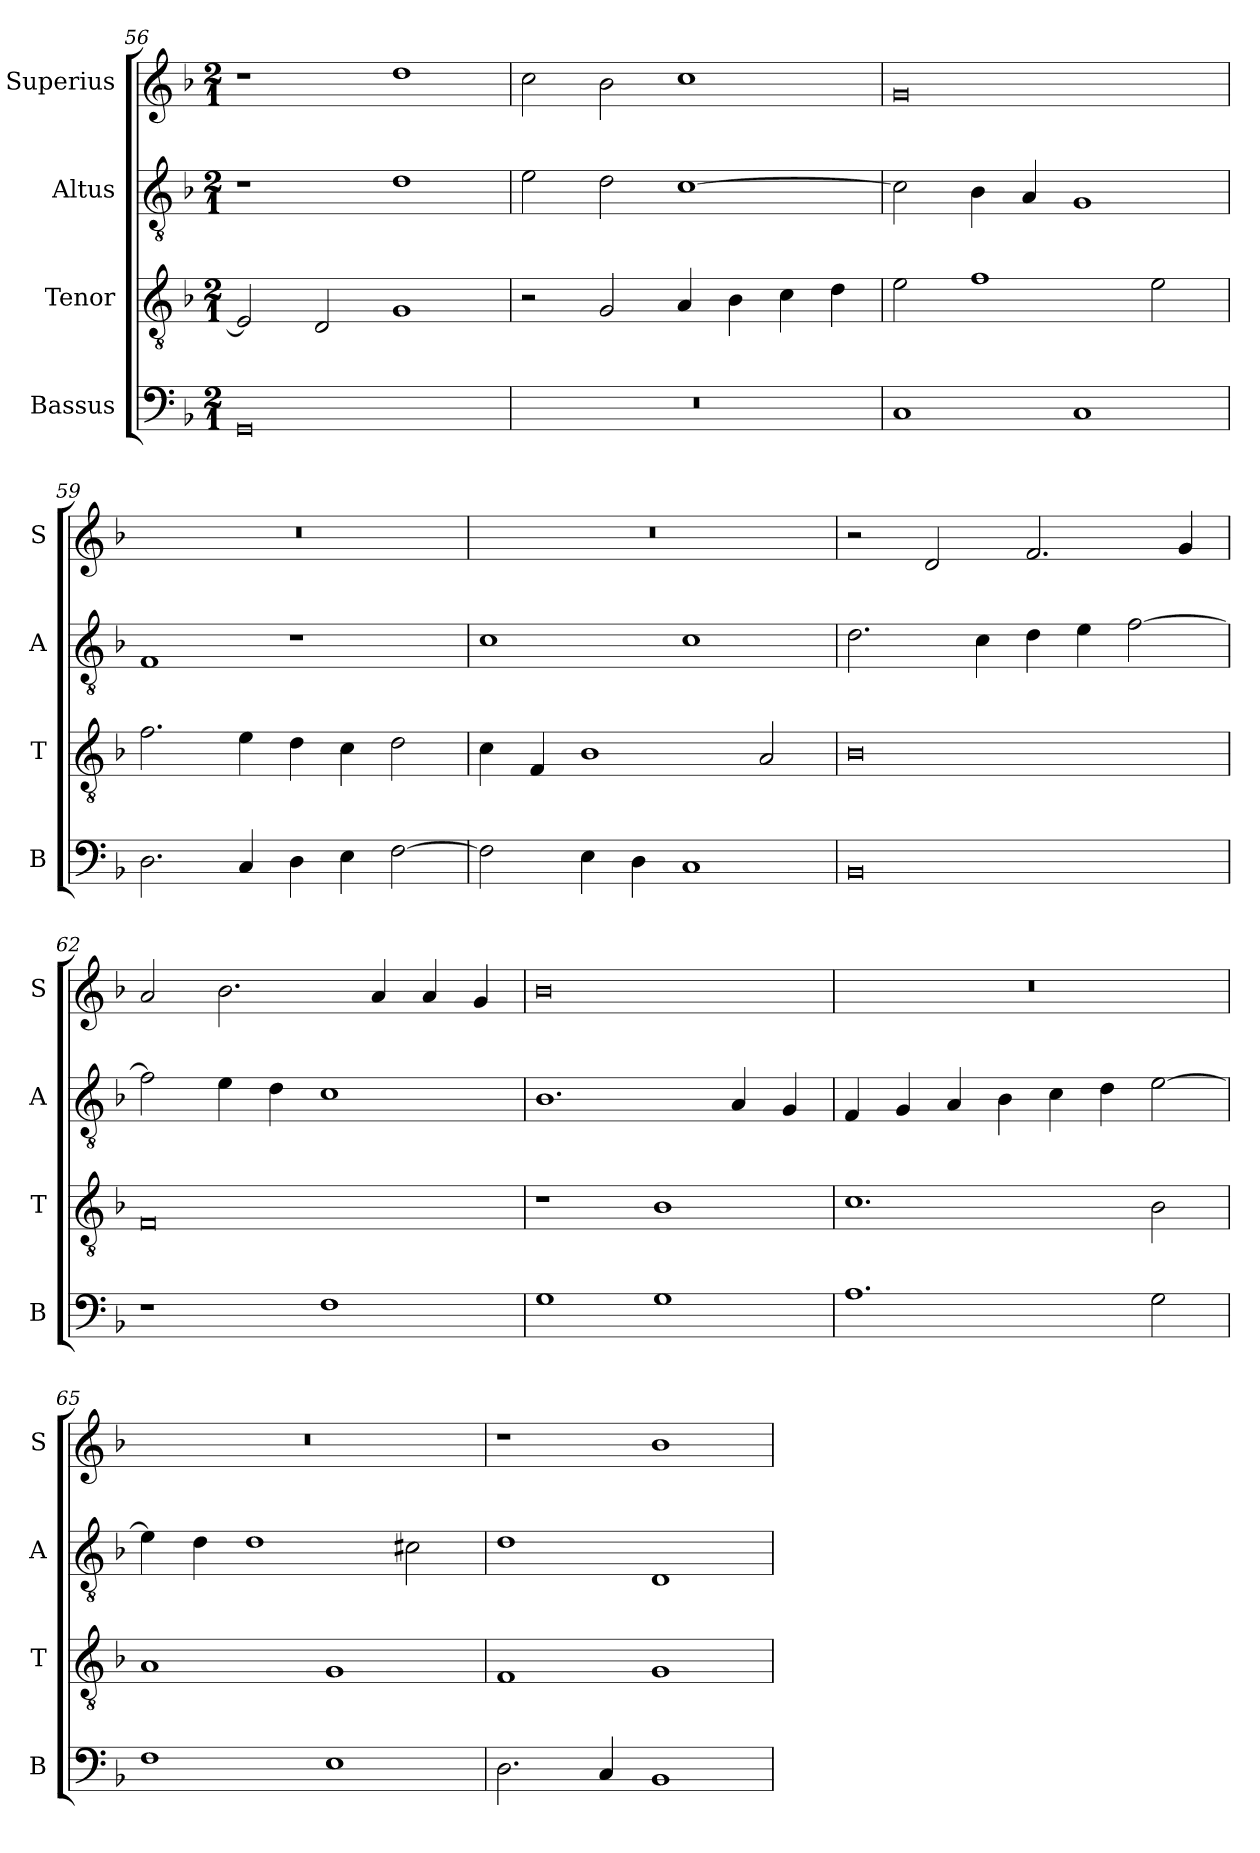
**kern	**kern	**kern	**kern
*part4	*part3	*part2	*part1
*staff4	*staff3	*staff2	*staff1
*I"Bassus	*I"Tenor	*I"Altus	*I"Superius
*I'B	*I'T	*I'A	*I'S
*clefF4	*clefGv2	*clefGv2	*clefG2
*k[b-]	*k[b-]	*k[b-]	*k[b-]
*M2/1	*M2/1	*M2/1	*M2/1
=56	=56	=56	=56
0GG	2E/]	1r	1r
.	2D/	.	.
.	1G	1d	1dd
=57	=57	=57	=57
0r	2r	2e\	2cc\
.	2G/	2d\	2b-\
.	4A/	[1c	1cc
.	4B-\	.	.
.	4c\	.	.
.	4d\	.	.
=58	=58	=58	=58
1C	2e\	2c\]	0g
.	1f	4B-\	.
.	.	4A/	.
1C	.	1G	.
.	2e\	.	.
=59	=59	=59	=59
2.D\	2.f\	1F	0r
4C/	4e\	.	.
4D\	4d\	1r	.
4E\	4c\	.	.
[2F\	2d\	.	.
=60	=60	=60	=60
2F\]	4c\	1c	0r
.	4F/	.	.
4E\	1B-	.	.
4D\	.	.	.
1C	.	1c	.
.	2A/	.	.
=61	=61	=61	=61
0BB-	0B-	2.d\	2r
.	.	.	2d/
.	.	4c\	.
.	.	4d\	2.f/
.	.	4e\	.
.	.	[2f\	.
.	.	.	4g/
=62	=62	=62	=62
1r	0F	2f\]	2a/
.	.	4e\	2.b-\
.	.	4d\	.
1F	.	1c	.
.	.	.	4a/
.	.	.	4a/
.	.	.	4g/
=63	=63	=63	=63
1G	1r	1.B-	0b-
1G	1B-	.	.
.	.	4A/	.
.	.	4G/	.
=64	=64	=64	=64
1.A	1.c	4F/	0r
.	.	4G/	.
.	.	4A/	.
.	.	4B-\	.
.	.	4c\	.
.	.	4d\	.
2G\	2B-\	[2e\	.
=65	=65	=65	=65
1F	1A	4e\]	0r
.	.	4d\	.
.	.	1d	.
1E	1G	.	.
.	.	2c#X\	.
=66	=66	=66	=66
2.D\	1F	1d	1r
4C/	.	.	.
1BB-	1G	1D	1b-
=	=	=	=
*-	*-	*-	*-
